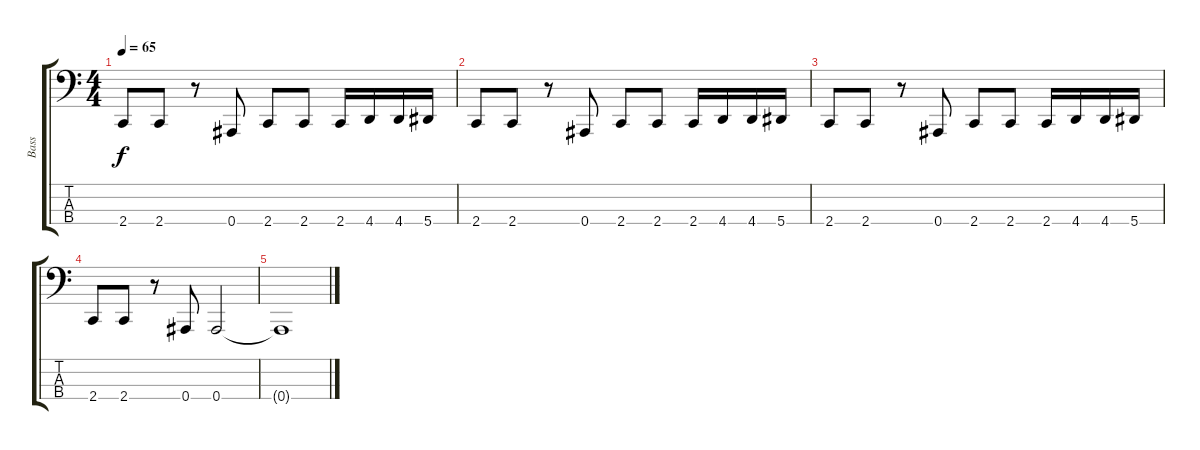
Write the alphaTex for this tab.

\track ("Bass" "Bass") {instrument electricbassfinger}
\staff {score tabs}
\tuning (Eb2 Bb1 F1 Bb0) {hide}
\ts (4 4)
\tempo 65
\clef f4
\ks c
2.4.8{dy f} 2.4.8 r.8 0.4.8 2.4.8 2.4.8 2.4.16 4.4.16 4.4.16 5.4.16 |
2.4.8 2.4.8 r.8 0.4.8 2.4.8 2.4.8 2.4.16 4.4.16 4.4.16 5.4.16 |
2.4.8 2.4.8 r.8 0.4.8 2.4.8 2.4.8 2.4.16 4.4.16 4.4.16 5.4.16 |
2.4.8 2.4.8 r.8 0.4.8 0.4.2 |
0.4{t}.1
